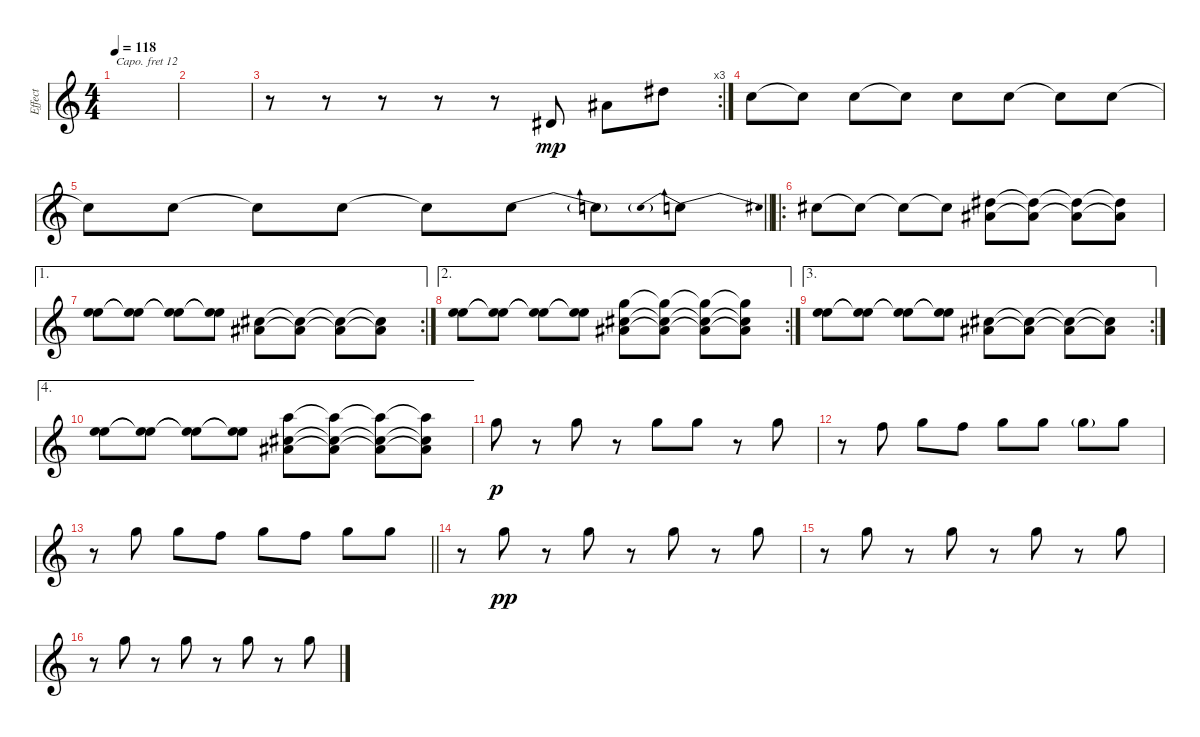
\track ("Effect" "Effect") {instrument orchestralharp}
\staff {score}
\capo 12
\tuning (E4 B3 G3 D3 A2 E2) {hide}
\ts (4 4)
\tempo 118
\clef g2
\ks c
|
|
\rc 3
r.8 r.8 r.8 r.8 r.8 1.4.8{dy mp} 3.3.8 4.2.8 |
5.3.8 5.3{t}.8 5.3.8 5.3{t}.8 5.3.8 5.3.8 5.3{t}.8 5.3.8 |
\barLineRight lightlight
5.3{t}.8 5.3.8 5.3{t}.8 5.3.8 5.3{t}.8 5.3{be (bend 0 0 60 1)}.8 5.3{t}.8 5.3{be (prebendbend 0 1 60 2)}.8 |
\ro
6.3.8 6.3{t}.8 6.3{t}.8 6.3{t}.8 (4.2 3.3).8 (4.2{t} 3.3{t}).8 (4.2{t} 3.3{t}).8 (4.2{t} 3.3{t}).8 |
\ae 1
\rc 2
(5.2 9.3).8 (5.2{t} 9.3{t}).8 (5.2{t} 9.3{t}).8 (5.2{t} 9.3{t}).8 (2.2 3.3).8 (2.2{t} 3.3{t}).8 (2.2{t} 3.3{t}).8 (2.2{t} 3.3{t}).8 |
\ae 2
\rc 2
(5.2 9.3).8 (5.2{t} 9.3{t}).8 (5.2{t} 9.3{t}).8 (5.2{t} 9.3{t}).8 (3.1 2.2 3.3).8 (3.1{t} 2.2{t} 3.3{t}).8 (3.1{t} 2.2{t} 3.3{t}).8 (3.1{t} 2.2{t} 3.3{t}).8 |
\ae 3
\rc 2
(5.2 9.3).8 (5.2{t} 9.3{t}).8 (5.2{t} 9.3{t}).8 (5.2{t} 9.3{t}).8 (2.2 3.3).8 (2.2{t} 3.3{t}).8 (2.2{t} 3.3{t}).8 (2.2{t} 3.3{t}).8 |
\ae 4
(5.2 9.3).8 (5.2{t} 9.3{t}).8 (5.2{t} 9.3{t}).8 (5.2{t} 9.3{t}).8 (5.1 2.2 3.3).8 (5.1{t} 2.2{t} 3.3{t}).8 (5.1{t} 2.2{t} 3.3{t}).8 (5.1{t} 2.2{t} 3.3{t}).8 |
3.1.8{dy p} r.8 3.1.8 r.8 3.1.8 3.1.8 r.8 3.1.8 |
r.8 1.1.8 3.1.8 1.1.8 3.1.8 3.1.8 3.1{g}.8 3.1.8 |
\barLineRight lightlight
r.8 3.1.8 3.1.8 1.1.8 3.1.8 1.1.8 3.1.8 3.1.8 |
r.8 3.1.8{dy pp} r.8 3.1.8 r.8 3.1.8 r.8 3.1.8 |
r.8 3.1.8 r.8 3.1.8 r.8 3.1.8 r.8 3.1.8 |
r.8 3.1.8 r.8 3.1.8 r.8 3.1.8 r.8 3.1.8
